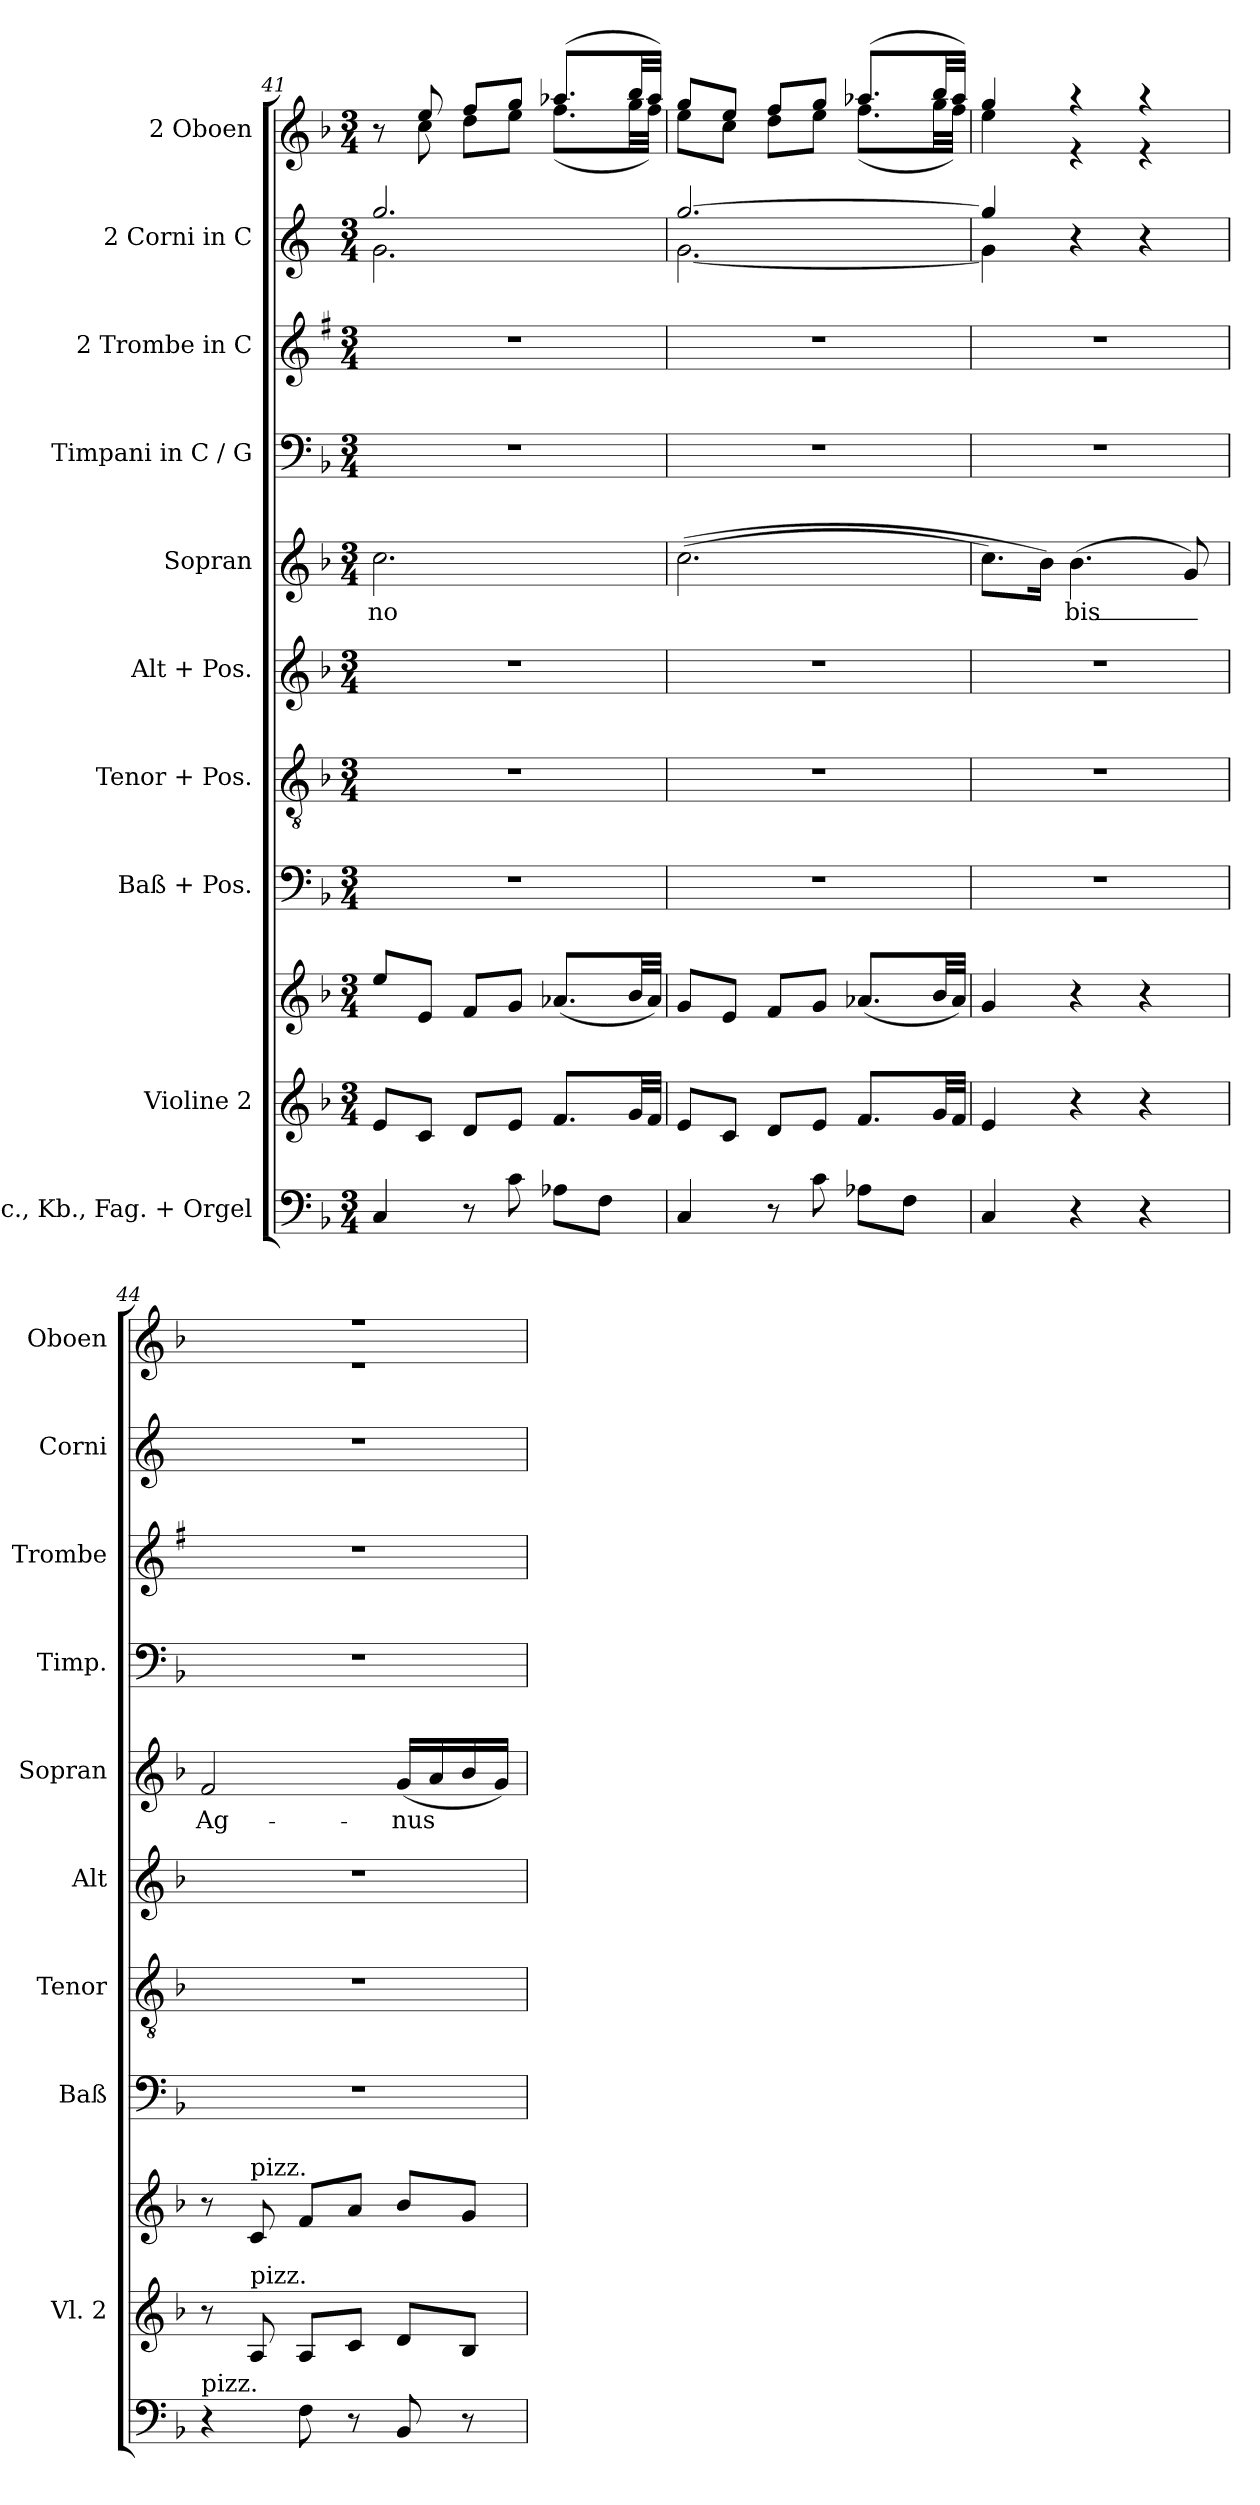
**kern	**kern	**kern	**kern	**kern	**kern	**kern	**text	**kern	**kern	**kern	**kern
*part10	*part9	*part9	*part8	*part7	*part6	*part5	*part5	*part4	*part3	*part2	*part1
*staff11	*staff10	*staff9	*staff8	*staff7	*staff6	*staff5	*staff5	*staff4	*staff3	*staff2	*staff1
*I"Vlc., Kb., Fag. + Orgel	*I"Violine 2	*	*I"Baß + Pos.	*I"Tenor + Pos.	*I"Alt + Pos.	*I"Sopran	*	*I"Timpani in C / G	*I"2 Trombe in C	*I"2 Corni in C	*I"2 Oboen
*	*I'Vl. 2	*	*I'Baß	*I'Tenor	*I'Alt	*I'Sopran	*	*I'Timp.	*I'Trombe	*I'Corni	*I'Oboen
*clefF4	*clefG2	*clefG2	*clefF4	*clefGv2	*clefG2	*clefG2	*	*clefF4	*clefG2	*clefG2	*clefG2
*	*	*	*	*	*	*	*	*	*ITrd1c2	*ITrd4c7	*
*k[b-]	*k[b-]	*k[b-]	*k[b-]	*k[b-]	*k[b-]	*k[b-]	*	*k[b-]	*k[b-]	*k[b-]	*k[b-]
*M3/4	*M3/4	*M3/4	*M3/4	*M3/4	*M3/4	*M3/4	*	*M3/4	*M3/4	*M3/4	*M3/4
=41	=41	=41	=41	=41	=41	=41	=41	=41	=41	=41	=41
!	!	!	!	!	!	!	!LO:LY:b	!	!	!	!
*	*	*	*	*	*	*	*	*	*	*^	*^
4C/	8e/L	8ee/L	2.r	2.r	2.r	2.cc\	no-	2.r	2.r	2.cc/	2.c\	8r	8ryy
.	8c/J	8e/J	.	.	.	.	.	.	.	.	.	8ee/	8cc\
8r	8d/L	8f/L	.	.	.	.	.	.	.	.	.	8ff/L	8dd\L
8c\	8e/J	8g/J	.	.	.	.	.	.	.	.	.	8gg/J	8ee\J
8A-X\L	8.f/L	(<8.a-X/L	.	.	.	.	.	.	.	.	.	(>8.aa-X/L	(<8.ff\L
8F\J	.	.	.	.	.	.	.	.	.	.	.	.	.
.	32g/LL	32b-/LL	.	.	.	.	.	.	.	.	.	32bb-/LL	32gg\LL
.	32f/JJJ	32a-/JJJ)	.	.	.	.	.	.	.	.	.	32aa-/JJJ)	32ff\JJJ)
!!LO:PB:g=z	!!
=42	=42	=42	=42	=42	=42	=42	=42	=42	=42	=42	=42	=42	=42
4C/	8e/L	8g/L	2.r	2.r	2.r	(>(>2.cc\	.	2.r	2.r	[2.cc/	[2.c\	8gg/L	8ee\L
.	8c/J	8e/J	.	.	.	.	.	.	.	.	.	8ee/J	8cc\J
8r	8d/L	8f/L	.	.	.	.	.	.	.	.	.	8ff/L	8dd\L
8c\	8e/J	8g/J	.	.	.	.	.	.	.	.	.	8gg/J	8ee\J
8A-X\L	8.f/L	(<8.a-X/L	.	.	.	.	.	.	.	.	.	(>8.aa-X/L	(<8.ff\L
8F\J	.	.	.	.	.	.	.	.	.	.	.	.	.
.	32g/LL	32b-/LL	.	.	.	.	.	.	.	.	.	32bb-/LL	32gg\LL
.	32f/JJJ	32a-/JJJ)	.	.	.	.	.	.	.	.	.	32aa-/JJJ)	32ff\JJJ)
=43	=43	=43	=43	=43	=43	=43	=43	=43	=43	=43	=43	=43	=43
!	!	!	!	!	!	!	!LO:LY:b	!	!	!	!	!	!
4C/	4e/	4g/	2.r	2.r	2.r	8.cc\L)	_-	2.r	2.r	4cc/]	4c\]	4gg/	4ee\
.	.	.	.	.	.	16b-\Jk)	.	.	.	.	.	.	.
!	!	!	!	!	!	!	!LO:LY:b	!	!	!	!	!	!
4r	4r	4r	.	.	.	(>4.b-\	bis_-	.	.	4r	2ryy	4r	4r
4r	4r	4r	.	.	.	.	.	.	.	4r	.	4r	4r
.	.	.	.	.	.	8g/)	.	.	.	.	.	.	.
*	*	*	*	*	*	*	*	*	*	*v	*v	*	*
=44	=44	=44	=44	=44	=44	=44	=44	=44	=44	=44	=44	=44
!LO:TX:a:t=pizz.	!	!	!	!	!	!	!	!	!	!	!	!
!	!	!	!	!	!	!	!LO:LY:b	!	!	!	!	!
4r	8r	8r	2.r	2.r	2.r	2f/	Ag-	2.r	2.r	2.r	2.r	2.r
!	!	!LO:TX:a:t=pizz.	!	!	!	!	!	!	!	!	!	!
!	!LO:TX:a:t=pizz.	!	!	!	!	!	!	!	!	!	!	!
.	8A/	8c/	.	.	.	.	.	.	.	.	.	.
8F\	8A/L	8f/L	.	.	.	.	.	.	.	.	.	.
8r	8c/J	8a/J	.	.	.	.	.	.	.	.	.	.
!	!	!	!	!	!	!	!LO:LY:b	!	!	!	!	!
8BB-/	8d/L	8b-/L	.	.	.	(<16g/LL	nus	.	.	.	.	.
.	.	.	.	.	.	16a/	.	.	.	.	.	.
8r	8B-/J	8g/J	.	.	.	16b-/	.	.	.	.	.	.
.	.	.	.	.	.	16g/JJ)	.	.	.	.	.	.
*	*	*	*	*	*	*	*	*	*	*	*v	*v
=	=	=	=	=	=	=	=	=	=	=	=
*-	*-	*-	*-	*-	*-	*-	*-	*-	*-	*-	*-
